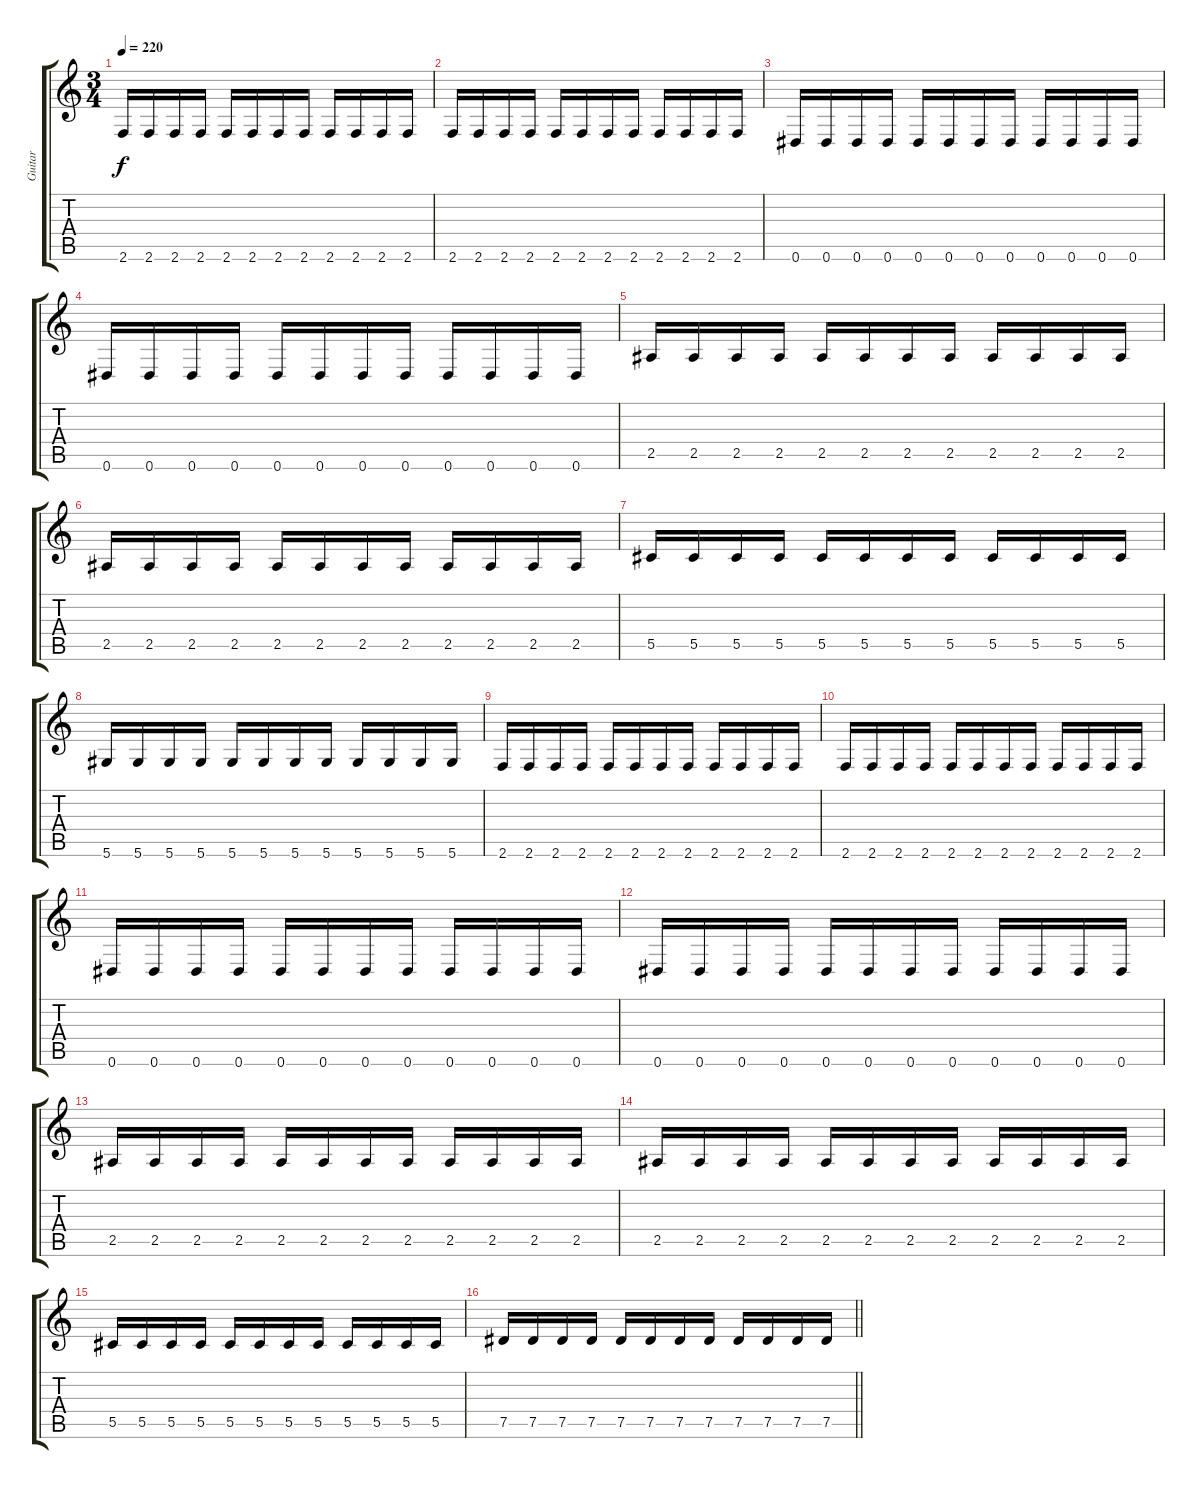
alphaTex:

\track ("Guitar" "Guitar") {instrument distortionguitar}
\staff {score tabs}
\tuning (Eb4 Bb3 Gb3 Db3 Ab2 Eb2) {hide}
\ts (3 4)
\tempo 220
\clef g2
\ks c
2.6.16{dy f} 2.6.16 2.6.16 2.6.16 2.6.16 2.6.16 2.6.16 2.6.16 2.6.16 2.6.16 2.6.16 2.6.16 |
2.6.16 2.6.16 2.6.16 2.6.16 2.6.16 2.6.16 2.6.16 2.6.16 2.6.16 2.6.16 2.6.16 2.6.16 |
0.6.16 0.6.16 0.6.16 0.6.16 0.6.16 0.6.16 0.6.16 0.6.16 0.6.16 0.6.16 0.6.16 0.6.16 |
0.6.16 0.6.16 0.6.16 0.6.16 0.6.16 0.6.16 0.6.16 0.6.16 0.6.16 0.6.16 0.6.16 0.6.16 |
2.5.16 2.5.16 2.5.16 2.5.16 2.5.16 2.5.16 2.5.16 2.5.16 2.5.16 2.5.16 2.5.16 2.5.16 |
2.5.16 2.5.16 2.5.16 2.5.16 2.5.16 2.5.16 2.5.16 2.5.16 2.5.16 2.5.16 2.5.16 2.5.16 |
5.5.16 5.5.16 5.5.16 5.5.16 5.5.16 5.5.16 5.5.16 5.5.16 5.5.16 5.5.16 5.5.16 5.5.16 |
5.6.16 5.6.16 5.6.16 5.6.16 5.6.16 5.6.16 5.6.16 5.6.16 5.6.16 5.6.16 5.6.16 5.6.16 |
2.6.16 2.6.16 2.6.16 2.6.16 2.6.16 2.6.16 2.6.16 2.6.16 2.6.16 2.6.16 2.6.16 2.6.16 |
2.6.16 2.6.16 2.6.16 2.6.16 2.6.16 2.6.16 2.6.16 2.6.16 2.6.16 2.6.16 2.6.16 2.6.16 |
0.6.16 0.6.16 0.6.16 0.6.16 0.6.16 0.6.16 0.6.16 0.6.16 0.6.16 0.6.16 0.6.16 0.6.16 |
0.6.16 0.6.16 0.6.16 0.6.16 0.6.16 0.6.16 0.6.16 0.6.16 0.6.16 0.6.16 0.6.16 0.6.16 |
2.5.16 2.5.16 2.5.16 2.5.16 2.5.16 2.5.16 2.5.16 2.5.16 2.5.16 2.5.16 2.5.16 2.5.16 |
2.5.16 2.5.16 2.5.16 2.5.16 2.5.16 2.5.16 2.5.16 2.5.16 2.5.16 2.5.16 2.5.16 2.5.16 |
5.5.16 5.5.16 5.5.16 5.5.16 5.5.16 5.5.16 5.5.16 5.5.16 5.5.16 5.5.16 5.5.16 5.5.16 |
\barLineRight lightlight
7.5.16 7.5.16 7.5.16 7.5.16 7.5.16 7.5.16 7.5.16 7.5.16 7.5.16 7.5.16 7.5.16 7.5.16
